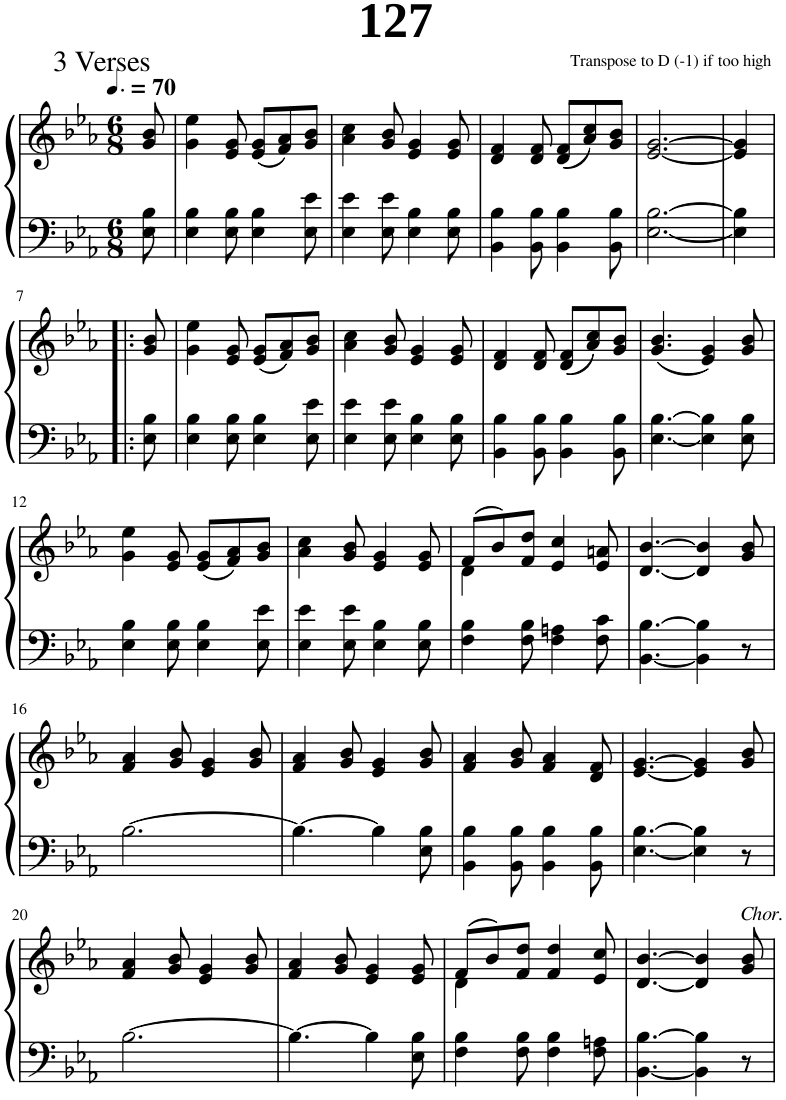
**kern	**kern
*part1	*part1
*staff2	*staff1
*I"Piano	*
*I'Pno.	*
*clefF4	*clefG2
*k[b-e-a-]	*k[b-e-a-]
*M6/8	*M6/8
*MM105	*MM105
=1	=1
8E-\ 8B-\	8g/ 8b-/
=2	=2
4E-\ 4B-\	4g\ 4ee-\
8E-\ 8B-\	8e-/ 8g/
4E-\ 4B-\	(8e-/ 8g/L
.	8f/ 8a-/)
8E-\ 8e-\	8g/ 8b-/J
=3	=3
4E-\ 4e-\	4a-\ 4cc\
8E-\ 8e-\	8g/ 8b-/
4E-\ 4B-\	4e-/ 4g/
8E-\ 8B-\	8e-/ 8g/
=4	=4
4BB-\ 4B-\	4d/ 4f/
8BB-\ 8B-\	8d/ 8f/
4BB-\ 4B-\	(8d/ 8f/L
.	8a-/ 8cc/)
8BB-\ 8B-\	8g/ 8b-/J
=5	=5
[2.E-\ [2.B-\	[2.e-/ [2.g/
=6	=6
4E-\] 4B-\]	4e-/] 4g/]
!!LO:LB:g=z
=7!|:	=7!|:
8E-\ 8B-\	8g/ 8b-/
=8	=8
4E-\ 4B-\	4g\ 4ee-\
8E-\ 8B-\	8e-/ 8g/
4E-\ 4B-\	(8e-/ 8g/L
.	8f/ 8a-/)
8E-\ 8e-\	8g/ 8b-/J
=9	=9
4E-\ 4e-\	4a-\ 4cc\
8E-\ 8e-\	8g/ 8b-/
4E-\ 4B-\	4e-/ 4g/
8E-\ 8B-\	8e-/ 8g/
=10	=10
4BB-\ 4B-\	4d/ 4f/
8BB-\ 8B-\	8d/ 8f/
4BB-\ 4B-\	(8d/ 8f/L
.	8a-/ 8cc/)
8BB-\ 8B-\	8g/ 8b-/J
=11	=11
[4.E-\ [4.B-\	(4.g/ 4.b-/
4E-\] 4B-\]	4e-/ 4g/)
8E-\ 8B-\	8g/ 8b-/
!!LO:LB:g=z
=12	=12
4E-\ 4B-\	4g\ 4ee-\
8E-\ 8B-\	8e-/ 8g/
4E-\ 4B-\	(8e-/ 8g/L
.	8f/ 8a-/)
8E-\ 8e-\	8g/ 8b-/J
=13	=13
4E-\ 4e-\	4a-\ 4cc\
8E-\ 8e-\	8g/ 8b-/
4E-\ 4B-\	4e-/ 4g/
8E-\ 8B-\	8e-/ 8g/
=14	=14
*	*^
4F\ 4B-\	(8f/L	4d\
.	8b-/)	.
8F\ 8B-\	8f/ 8dd/J	2ryy
4F\ 4An\	4e-/ 4cc/	.
8F\ 8c\	8e-/ 8an/	.
*	*v	*v
=15	=15
[4.BB-\ [4.B-\	[4.d/ [4.b-/
4BB-\] 4B-\]	4d/] 4b-/]
8r	8g/ 8b-/
!!LO:LB:g=z
=16	=16
[2.B-\	4f/ 4a-/
.	8g/ 8b-/
.	4e-/ 4g/
.	8g/ 8b-/
=17	=17
4.B-\_	4f/ 4a-/
.	8g/ 8b-/
4B-\]	4e-/ 4g/
8E-\ 8B-\	8g/ 8b-/
=18	=18
4BB-\ 4B-\	4f/ 4a-/
8BB-\ 8B-\	8g/ 8b-/
4BB-\ 4B-\	4f/ 4a-/
8BB-\ 8B-\	8d/ 8f/
=19	=19
[4.E-\ [4.B-\	[4.e-/ [4.g/
4E-\] 4B-\]	4e-/] 4g/]
8r	8g/ 8b-/
!!LO:LB:g=z
=20	=20
[2.B-\	4f/ 4a-/
.	8g/ 8b-/
.	4e-/ 4g/
.	8g/ 8b-/
=21	=21
4.B-\_	4f/ 4a-/
.	8g/ 8b-/
4B-\]	4e-/ 4g/
8E-\ 8B-\	8e-/ 8g/
=22	=22
*	*^
4F\ 4B-\	(8f/L	4d\
.	8b-/)	.
8F\ 8B-\	8f/ 8dd/J	2ryy
4F\ 4B-\	4f/ 4dd/	.
8F\ 8An\	8e-/ 8cc/	.
*	*v	*v
=23	=23
[4.BB-\ [4.B-\	[4.d/ [4.b-/
4BB-\] 4B-\]	4d/] 4b-/]
!	!LO:TX:a:i:t=Chor.
8r	8g/ 8b-/
=	=
*-	*-
